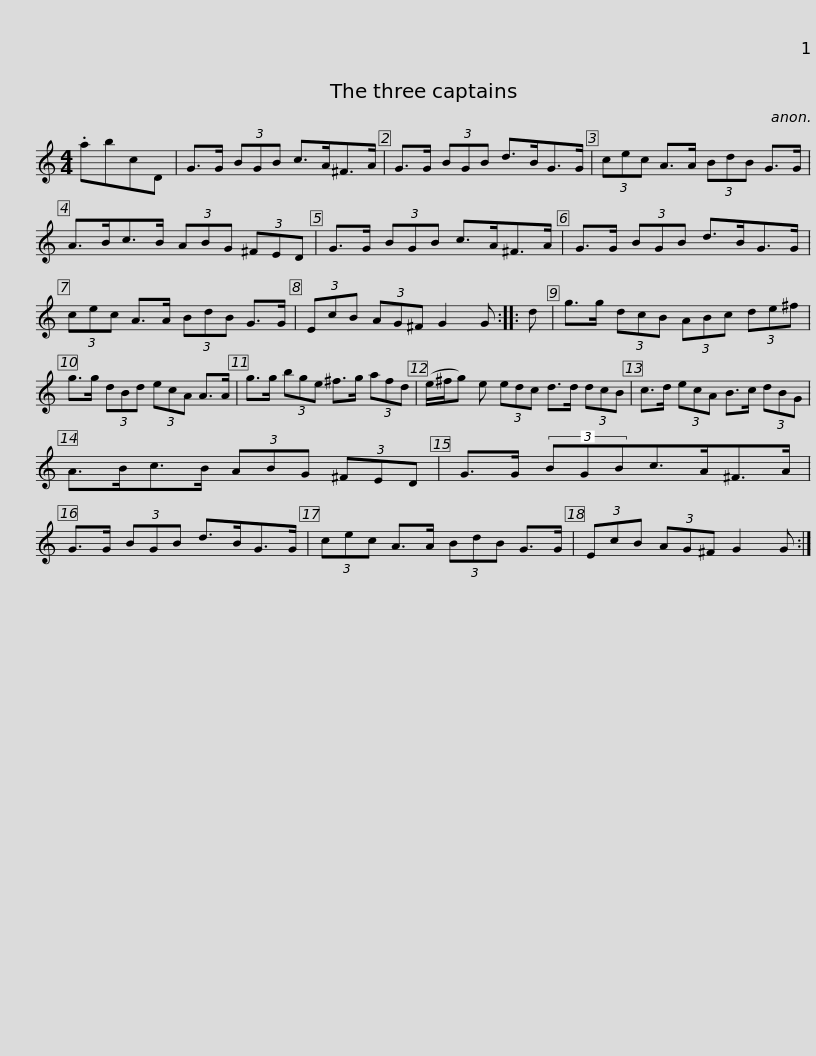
X:1
L:1/8
M:4/4
I:linebreak $
K:C
V:1 treble
V:1
 .abcD | G>G (3BGB c>A^F>A | G>G (3BGB d>BG>G | (3cec A>A (3BdB G>G | A>Bc>B (3ABG (3^FED |$ %5
 G>G (3BGB c>A^F>A | G>G (3BGB d>BG>G | (3cec A>A (3BdB G>G | (3EcB (3AG^F G2 G :: d |$ %10
 g>g (3dcB (3ABc (3de^f | g>g (3dBd (3ecA A>A | g>g (3bge ^f>g (3afd | (e/^f/g) e (3edc d>d (3dcB |$ c>d (3ecA B>c (3dBG | %15
 A>Bc>B (3ABG (3^FED | G>G (3BGBc>A^F>A | G>G (3BGB d>BG>G |$ (3cec A>A (3BdB G>G | (3EcB (3AG^F G2 G :| %20
